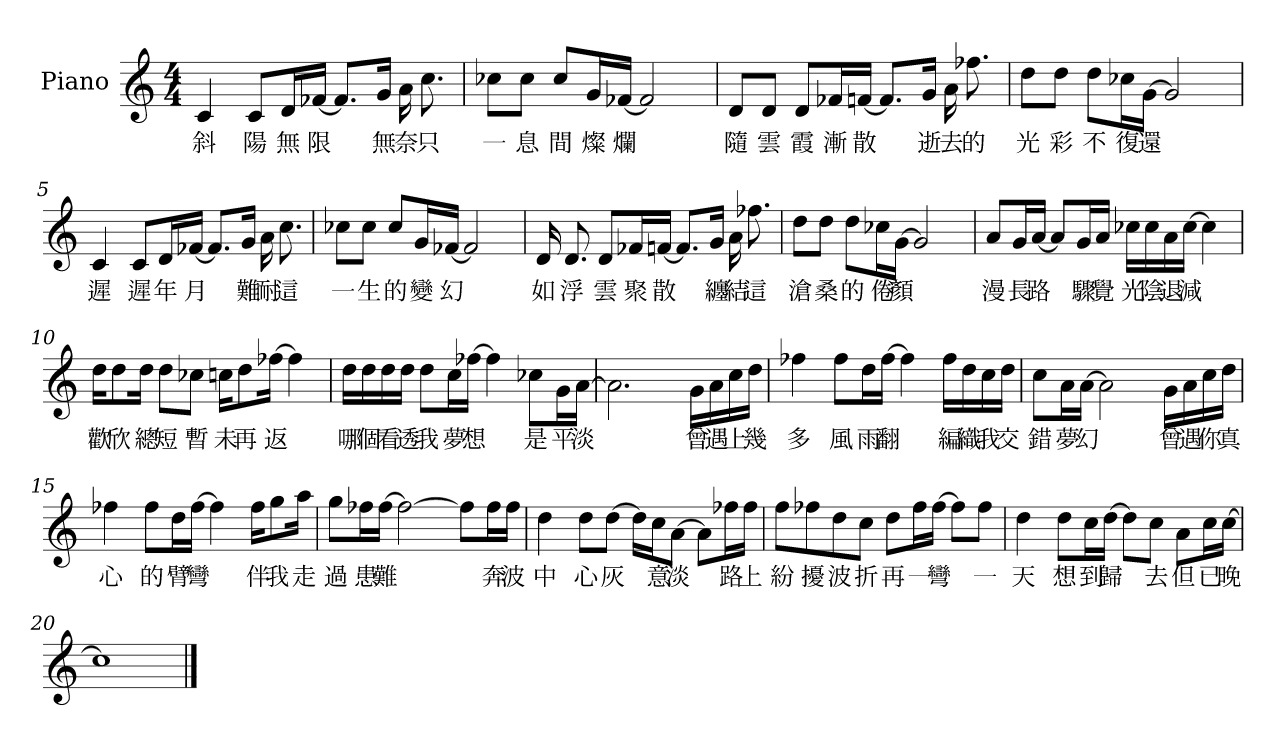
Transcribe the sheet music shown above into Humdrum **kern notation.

**kern	**text
*part1	*part1
*staff1	*staff1
*I"Piano	*
*I'Pno	*
*clefG2	*
*k[]	*
*M4/4	*
*MM70	*
=1	=1
!	!LO:LY:b
4c/	斜
!	!LO:LY:b
8c/L	陽
!	!LO:LY:b
16d/L	無
!	!LO:LY:b
[16f-X/JJ	限
8.f-/L]	.
!	!LO:LY:b
16g/Jk	無
!	!LO:LY:b
16a\	奈
!	!LO:LY:b
8.cc\	只
=2	=2
!	!LO:LY:b
8cc-X\L	一
!	!LO:LY:b
8cc-\J	息
!	!LO:LY:b
8cc-/L	間
!	!LO:LY:b
16g/L	燦
!	!LO:LY:b
[16f-X/JJ	爛
2f-/]	.
=3	=3
!	!LO:LY:b
8d/L	隨
!	!LO:LY:b
8d/J	雲
!	!LO:LY:b
8d/L	霞
!	!LO:LY:b
16f-X/L	漸
!	!LO:LY:b
[16fn/JJ	散
8.f/L]	.
!	!LO:LY:b
16g/Jk	逝
!	!LO:LY:b
16a\	去
!	!LO:LY:b
8.ff-X\	的
=4	=4
!	!LO:LY:b
8dd\L	光
!	!LO:LY:b
8dd\J	彩
!	!LO:LY:b
8dd\L	不
!	!LO:LY:b
16cc-X\L	復
!	!LO:LY:b
[16g\JJ	還
2g/]	.
!!LO:LB:g=z
=5	=5
!	!LO:LY:b
4c/	遲
!	!LO:LY:b
8c/L	遲
!	!LO:LY:b
16d/L	年
!	!LO:LY:b
[16f-X/JJ	月
8.f-/L]	.
!	!LO:LY:b
16g/Jk	難
!	!LO:LY:b
16a\	耐
!	!LO:LY:b
8.cc\	這
=6	=6
!	!LO:LY:b
8cc-X\L	一
!	!LO:LY:b
8cc-\J	生
!	!LO:LY:b
8cc-/L	的
!	!LO:LY:b
16g/L	變
!	!LO:LY:b
[16f-X/JJ	幻
2f-/]	.
=7	=7
!	!LO:LY:b
16d/	如
!	!LO:LY:b
8.d/	浮
!	!LO:LY:b
8d/L	雲
!	!LO:LY:b
16f-X/L	聚
!	!LO:LY:b
[16fn/JJ	散
8.f/L]	.
!	!LO:LY:b
16g/Jk	纏
!	!LO:LY:b
16a\	結
!	!LO:LY:b
8.ff-X\	這
=8	=8
!	!LO:LY:b
8dd\L	滄
!	!LO:LY:b
8dd\J	桑
!	!LO:LY:b
8dd\L	的
!	!LO:LY:b
16cc-X\L	倦
!	!LO:LY:b
[16g\JJ	顏
2g/]	.
!!LO:LB:g=z
=9	=9
!	!LO:LY:b
8a/L	漫
!	!LO:LY:b
16g/L	長
!	!LO:LY:b
[16a/JJ	路
8a/L]	.
!	!LO:LY:b
16g/L	驟
!	!LO:LY:b
16a/JJ	覺
!	!LO:LY:b
16cc-X\LL	光
!	!LO:LY:b
16cc-\	陰
!	!LO:LY:b
16a\	退
!	!LO:LY:b
[16cc-\JJ	減
4cc-\]	.
=10	=10
!	!LO:LY:b
16dd\KL	歡
!	!LO:LY:b
8dd\	欣
!	!LO:LY:b
16dd\Jk	總
!	!LO:LY:b
8dd\L	短
!	!LO:LY:b
8cc-X\J	暫
!	!LO:LY:b
16ccn\KL	未
!	!LO:LY:b
8dd\	再
!	!LO:LY:b
[16ff-X\Jk	返
4ff-\]	.
=11	=11
!	!LO:LY:b
16dd\LL	哪
!	!LO:LY:b
16dd\	個
!	!LO:LY:b
16dd\	看
!	!LO:LY:b
16dd\JJ	透
!	!LO:LY:b
8dd\L	我
!	!LO:LY:b
16cc\L	夢
!	!LO:LY:b
[16ff-X\JJ	想
4ff-\]	.
!	!LO:LY:b
8cc-X\L	是
!	!LO:LY:b
16g\L	平
!	!LO:LY:b
[16a\JJ	淡
=12	=12
2.a\]	.
!	!LO:LY:b
16g\LL	曾
!	!LO:LY:b
16a\	遇
!	!LO:LY:b
16cc\	上
!	!LO:LY:b
16dd\JJ	幾
!!LO:LB:g=z
=13	=13
!	!LO:LY:b
4ff-X\	多
!	!LO:LY:b
8ff-\L	風
!	!LO:LY:b
16dd\L	雨
!	!LO:LY:b
[16ff-\JJ	翻
4ff-\]	.
!	!LO:LY:b
16ff-\LL	編
!	!LO:LY:b
16dd\	織
!	!LO:LY:b
16cc\	我
!	!LO:LY:b
16dd\JJ	交
=14	=14
!	!LO:LY:b
8cc\L	錯
!	!LO:LY:b
16a\L	夢
!	!LO:LY:b
[16a\JJ	幻
2a\]	.
!	!LO:LY:b
16g\LL	曾
!	!LO:LY:b
16a\	遇
!	!LO:LY:b
16cc\	你
!	!LO:LY:b
16dd\JJ	真
=15	=15
!	!LO:LY:b
4ff-X\	心
!	!LO:LY:b
8ff-\L	的
!	!LO:LY:b
16dd\L	臂
!	!LO:LY:b
[16ff-\JJ	彎
4ff-\]	.
!	!LO:LY:b
16ff-\KL	伴
!	!LO:LY:b
8gg\	我
!	!LO:LY:b
16aa\Jk	走
=16	=16
!	!LO:LY:b
8gg\L	過
!	!LO:LY:b
16ff-X\L	患
!	!LO:LY:b
[16ff-\JJ	難
2ff-\_	.
8ff-\L]	.
!	!LO:LY:b
16ff-\L	奔
!	!LO:LY:b
16ff-\JJ	波
!!LO:LB:g=z
=17	=17
!	!LO:LY:b
4dd\	中
!	!LO:LY:b
8dd\L	心
!	!LO:LY:b
[8dd\J	灰
16dd\LL]	.
!	!LO:LY:b
16cc\J	意
!	!LO:LY:b
[8a\J	淡
8a\L]	.
!	!LO:LY:b
16ff-X\L	路
!	!LO:LY:b
16ff-\JJ	上
=18	=18
!	!LO:LY:b
8ff\L	紛
!	!LO:LY:b
8ff-X\	擾
!	!LO:LY:b
8dd\	波
!	!LO:LY:b
8cc\J	折
!	!LO:LY:b
8dd\L	再
!	!LO:LY:b
16ff-\L	一
!	!LO:LY:b
[16ff-\JJ	彎
8ff-\L]	.
!	!LO:LY:b
8ff-\J	一
=19	=19
!	!LO:LY:b
4dd\	天
!	!LO:LY:b
8dd\L	想
!	!LO:LY:b
16cc\L	到
!	!LO:LY:b
[16dd\JJ	歸
8dd\L]	.
!	!LO:LY:b
8cc\J	去
!	!LO:LY:b
8a\L	但
!	!LO:LY:b
16cc\L	已
!	!LO:LY:b
[16cc\JJ	晚
=20	=20
1cc]	.
==	==
*-	*-
